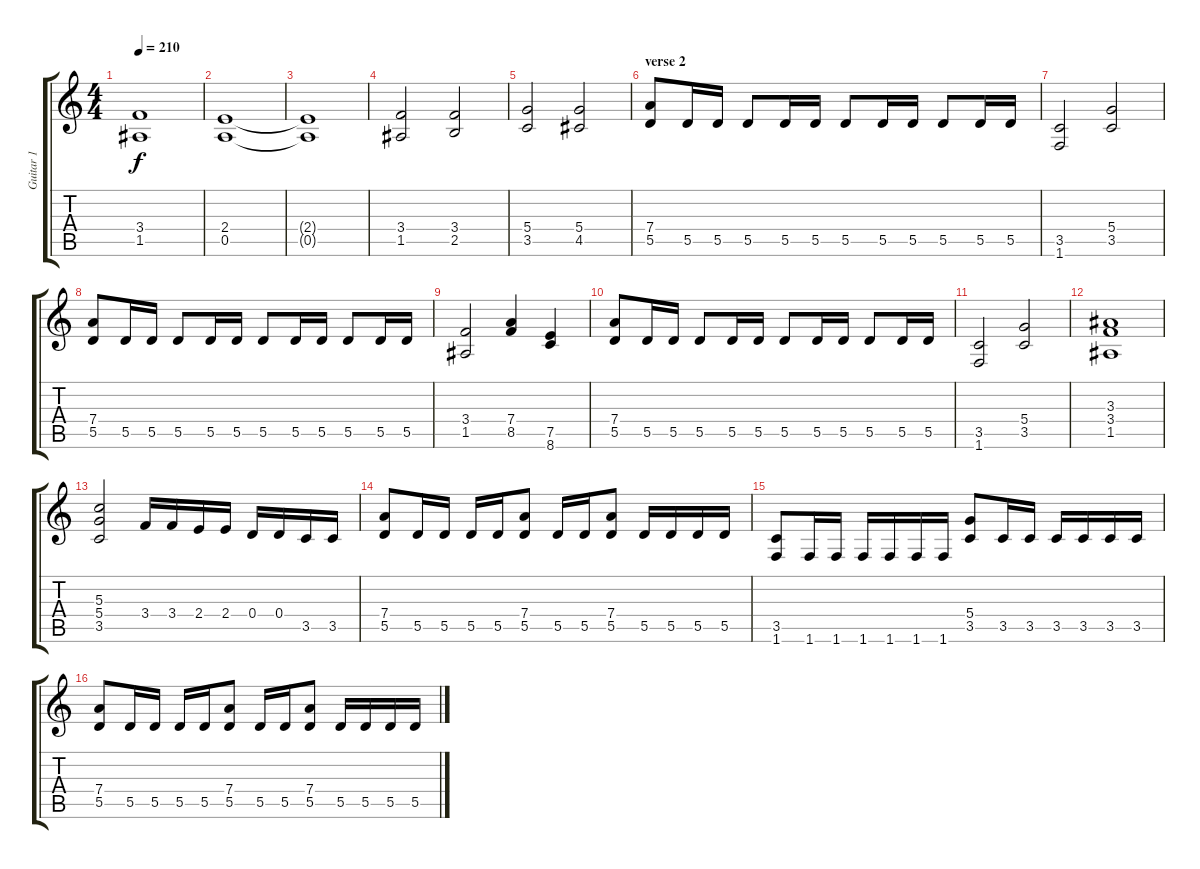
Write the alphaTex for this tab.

\track ("Guitar 1" "Guitar 1") {instrument distortionguitar}
\staff {score tabs}
\tuning (E4 B3 G3 D3 A2 E2) {hide}
\ts (4 4)
\tempo 210
\clef g2
\ks c
(3.4{t} 1.5{t}).1{dy f} |
(2.4 0.5).1 |
(2.4{t} 0.5{t}).1 |
(3.4 1.5).2 (3.4 2.5).2 |
(5.4 3.5).2 (5.4 4.5).2 |
\section ("" "verse 2")
(7.4 5.5).8 5.5.16 5.5.16 5.5.8 5.5.16 5.5.16 5.5.8 5.5.16 5.5.16 5.5.8 5.5.16 5.5.16 |
(3.5 1.6).2 (5.4 3.5).2 |
(7.4 5.5).8 5.5.16 5.5.16 5.5.8 5.5.16 5.5.16 5.5.8 5.5.16 5.5.16 5.5.8 5.5.16 5.5.16 |
(3.4 1.5).2 (7.4 8.5).4 (7.5 8.6).4 |
(7.4 5.5).8 5.5.16 5.5.16 5.5.8 5.5.16 5.5.16 5.5.8 5.5.16 5.5.16 5.5.8 5.5.16 5.5.16 |
(3.5 1.6).2 (5.4 3.5).2 |
(3.3 3.4 1.5).1 |
(5.3 5.4 3.5).2 3.4.16 3.4.16 2.4.16 2.4.16 0.4.16 0.4.16 3.5.16 3.5.16 |
(7.4 5.5).8 5.5.16 5.5.16 5.5.16 5.5.16 (7.4 5.5).8 5.5.16 5.5.16 (7.4 5.5).8 5.5.16 5.5.16 5.5.16 5.5.16 |
(3.5 1.6).8 1.6.16 1.6.16 1.6.16 1.6.16 1.6.16 1.6.16 (5.4 3.5).8 3.5.16 3.5.16 3.5.16 3.5.16 3.5.16 3.5.16 |
(7.4 5.5).8 5.5.16 5.5.16 5.5.16 5.5.16 (7.4 5.5).8 5.5.16 5.5.16 (7.4 5.5).8 5.5.16 5.5.16 5.5.16 5.5.16
